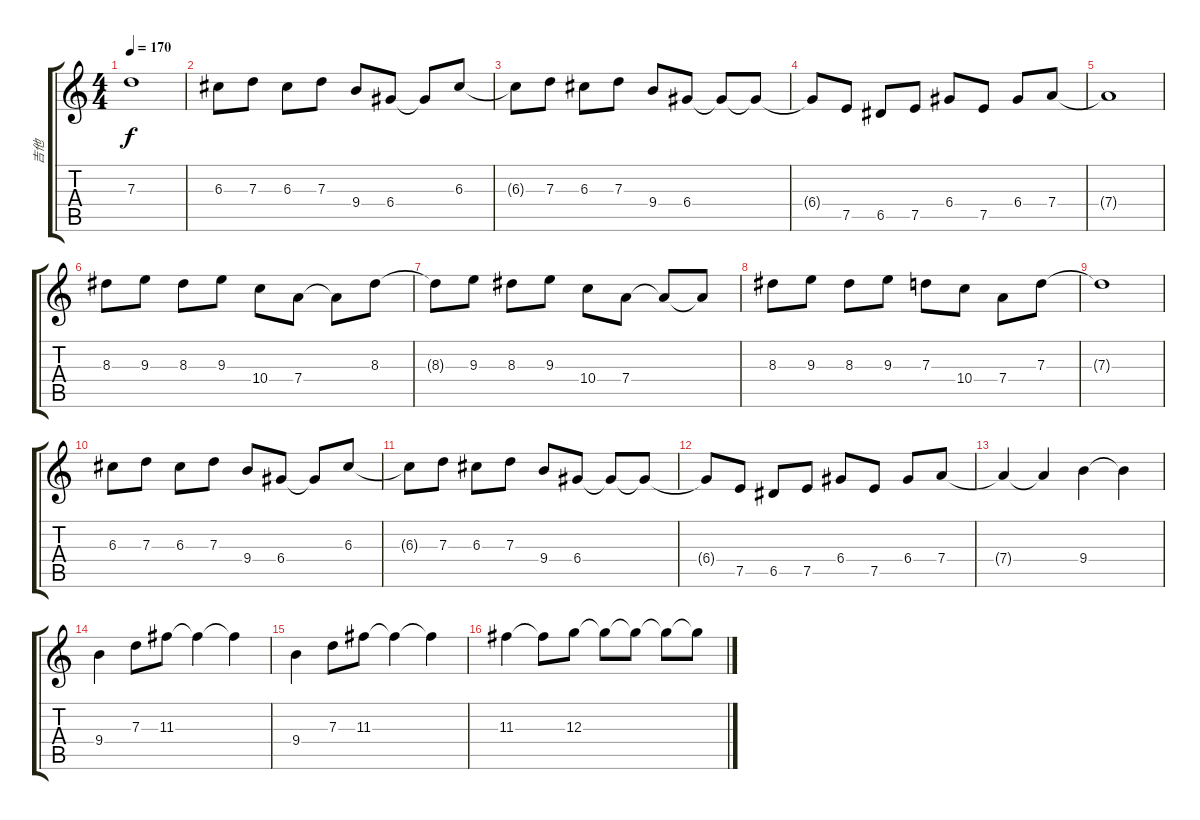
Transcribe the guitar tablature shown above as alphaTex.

\track ("吉他" "吉他") {instrument overdrivenguitar}
\staff {score tabs}
\tuning (E4 B3 G3 D3 A2 E2) {hide}
\ts (4 4)
\tempo 170
\clef g2
\ks c
7.3{t}.1{dy f} |
6.3.8 7.3.8 6.3.8 7.3.8 9.4.8 6.4.8 6.4{t}.8 6.3.8 |
6.3{t}.8 7.3.8 6.3.8 7.3.8 9.4.8 6.4.8 6.4{t}.8 6.4{t}.8 |
6.4{t}.8 7.5.8 6.5.8 7.5.8 6.4.8 7.5.8 6.4.8 7.4.8 |
7.4{t}.1 |
8.3.8 9.3.8 8.3.8 9.3.8 10.4.8 7.4.8 7.4{t}.8 8.3.8 |
8.3{t}.8 9.3.8 8.3.8 9.3.8 10.4.8 7.4.8 7.4{t}.8 7.4{t}.8 |
8.3.8 9.3.8 8.3.8 9.3.8 7.3.8 10.4.8 7.4.8 7.3.8 |
7.3{t}.1 |
6.3.8 7.3.8 6.3.8 7.3.8 9.4.8 6.4.8 6.4{t}.8 6.3.8 |
6.3{t}.8 7.3.8 6.3.8 7.3.8 9.4.8 6.4.8 6.4{t}.8 6.4{t}.8 |
6.4{t}.8 7.5.8 6.5.8 7.5.8 6.4.8 7.5.8 6.4.8 7.4.8 |
7.4{t}.4 7.4{t}.4 9.4.4 9.4{t}.4 |
9.4.4 7.3.8 11.3.8 11.3{t}.4 11.3{t}.4 |
9.4.4 7.3.8 11.3.8 11.3{t}.4 11.3{t}.4 |
11.3.4 11.3{t}.8 12.3.8 12.3{t}.8 12.3{t}.8 12.3{t}.8 12.3{t}.8
